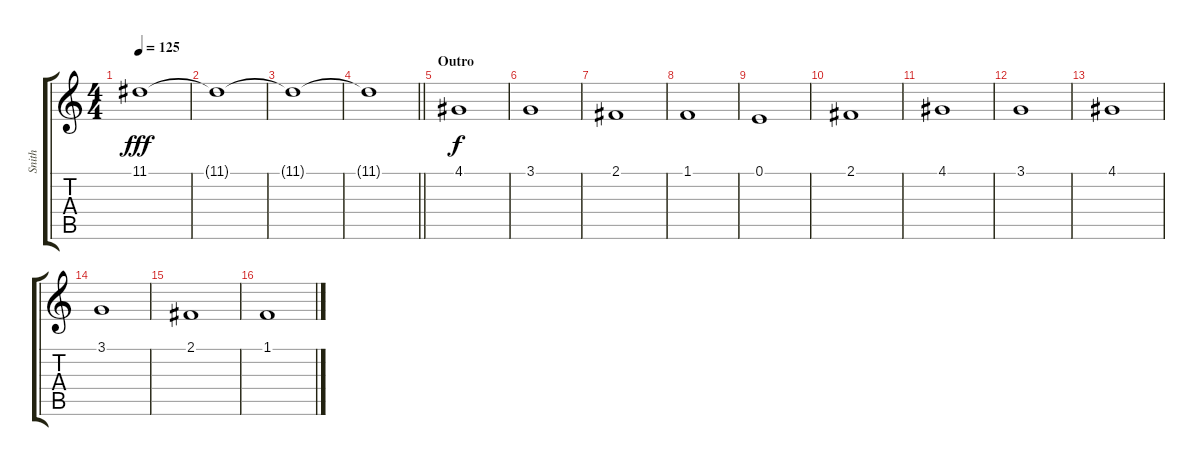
\track ("Snith" "Snith") {instrument stringensemble2}
\staff {score tabs}
\tuning (E4 B3 G3 D3 A2 E2) {hide}
\ts (4 4)
\tempo 125
\clef g2
\ks c
11.1{t}.1{dy fff} |
11.1{t}.1 |
11.1{t}.1 |
\barLineRight lightlight
11.1{t}.1 |
\section ("" "Outro")
4.1.1{dy f} |
3.1.1 |
2.1.1 |
1.1.1 |
0.1.1 |
2.1.1 |
4.1.1 |
3.1.1 |
4.1.1 |
3.1.1 |
2.1.1 |
1.1.1
